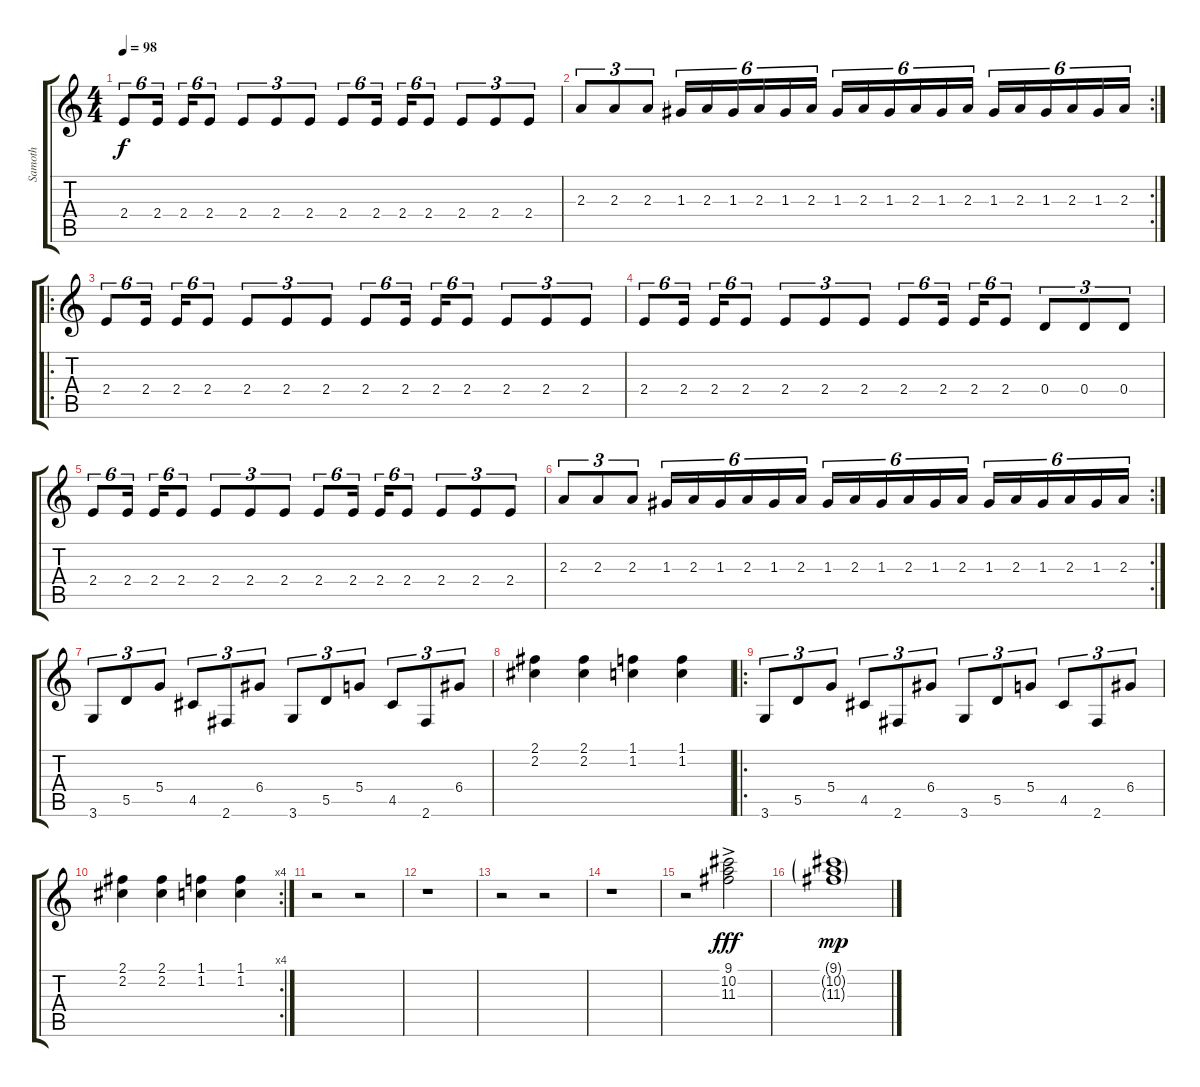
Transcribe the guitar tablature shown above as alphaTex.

\track ("Samoth" "Samoth") {instrument distortionguitar}
\staff {score tabs}
\tuning (E4 B3 G3 D3 A2 E2) {hide}
\ts (4 4)
\tempo 98
\clef g2
\ks c
2.4.8{tu (6 4) dy f} 2.4.16{tu (6 4)} 2.4.16{tu (6 4)} 2.4.8{tu (6 4)} 2.4.8{tu (3 2)} 2.4.8{tu (3 2)} 2.4.8{tu (3 2)} 2.4.8{tu (6 4)} 2.4.16{tu (6 4)} 2.4.16{tu (6 4)} 2.4.8{tu (6 4)} 2.4.8{tu (3 2)} 2.4.8{tu (3 2)} 2.4.8{tu (3 2)} |
\rc 2
2.3.8{tu (3 2)} 2.3.8{tu (3 2)} 2.3.8{tu (3 2)} 1.3.16{tu (6 4)} 2.3.16{tu (6 4)} 1.3.16{tu (6 4)} 2.3.16{tu (6 4)} 1.3.16{tu (6 4)} 2.3.16{tu (6 4)} 1.3.16{tu (6 4)} 2.3.16{tu (6 4)} 1.3.16{tu (6 4)} 2.3.16{tu (6 4)} 1.3.16{tu (6 4)} 2.3.16{tu (6 4)} 1.3.16{tu (6 4)} 2.3.16{tu (6 4)} 1.3.16{tu (6 4)} 2.3.16{tu (6 4)} 1.3.16{tu (6 4)} 2.3.16{tu (6 4)} |
\ro
2.4.8{tu (6 4)} 2.4.16{tu (6 4)} 2.4.16{tu (6 4)} 2.4.8{tu (6 4)} 2.4.8{tu (3 2)} 2.4.8{tu (3 2)} 2.4.8{tu (3 2)} 2.4.8{tu (6 4)} 2.4.16{tu (6 4)} 2.4.16{tu (6 4)} 2.4.8{tu (6 4)} 2.4.8{tu (3 2)} 2.4.8{tu (3 2)} 2.4.8{tu (3 2)} |
2.4.8{tu (6 4)} 2.4.16{tu (6 4)} 2.4.16{tu (6 4)} 2.4.8{tu (6 4)} 2.4.8{tu (3 2)} 2.4.8{tu (3 2)} 2.4.8{tu (3 2)} 2.4.8{tu (6 4)} 2.4.16{tu (6 4)} 2.4.16{tu (6 4)} 2.4.8{tu (6 4)} 0.4.8{tu (3 2)} 0.4.8{tu (3 2)} 0.4.8{tu (3 2)} |
2.4.8{tu (6 4)} 2.4.16{tu (6 4)} 2.4.16{tu (6 4)} 2.4.8{tu (6 4)} 2.4.8{tu (3 2)} 2.4.8{tu (3 2)} 2.4.8{tu (3 2)} 2.4.8{tu (6 4)} 2.4.16{tu (6 4)} 2.4.16{tu (6 4)} 2.4.8{tu (6 4)} 2.4.8{tu (3 2)} 2.4.8{tu (3 2)} 2.4.8{tu (3 2)} |
\rc 2
2.3.8{tu (3 2)} 2.3.8{tu (3 2)} 2.3.8{tu (3 2)} 1.3.16{tu (6 4)} 2.3.16{tu (6 4)} 1.3.16{tu (6 4)} 2.3.16{tu (6 4)} 1.3.16{tu (6 4)} 2.3.16{tu (6 4)} 1.3.16{tu (6 4)} 2.3.16{tu (6 4)} 1.3.16{tu (6 4)} 2.3.16{tu (6 4)} 1.3.16{tu (6 4)} 2.3.16{tu (6 4)} 1.3.16{tu (6 4)} 2.3.16{tu (6 4)} 1.3.16{tu (6 4)} 2.3.16{tu (6 4)} 1.3.16{tu (6 4)} 2.3.16{tu (6 4)} |
3.6.8{tu (3 2)} 5.5.8{tu (3 2)} 5.4.8{tu (3 2)} 4.5.8{tu (3 2)} 2.6.8{tu (3 2)} 6.4.8{tu (3 2)} 3.6.8{tu (3 2)} 5.5.8{tu (3 2)} 5.4.8{tu (3 2)} 4.5.8{tu (3 2)} 2.6.8{tu (3 2)} 6.4.8{tu (3 2)} |
(2.1 2.2).4 (2.1 2.2).4 (1.1 1.2).4 (1.1 1.2).4 |
\ro
3.6.8{tu (3 2)} 5.5.8{tu (3 2)} 5.4.8{tu (3 2)} 4.5.8{tu (3 2)} 2.6.8{tu (3 2)} 6.4.8{tu (3 2)} 3.6.8{tu (3 2)} 5.5.8{tu (3 2)} 5.4.8{tu (3 2)} 4.5.8{tu (3 2)} 2.6.8{tu (3 2)} 6.4.8{tu (3 2)} |
\rc 4
(2.1 2.2).4 (2.1 2.2).4 (1.1 1.2).4 (1.1 1.2).4 |
r.2 r.2 |
r.1 |
r.2 r.2 |
r.1 |
r.2 (9.1 10.2 11.3{ac}).2{dy fff} |
(9.1{g} 10.2{g} 11.3{g}).1{dy mp}
